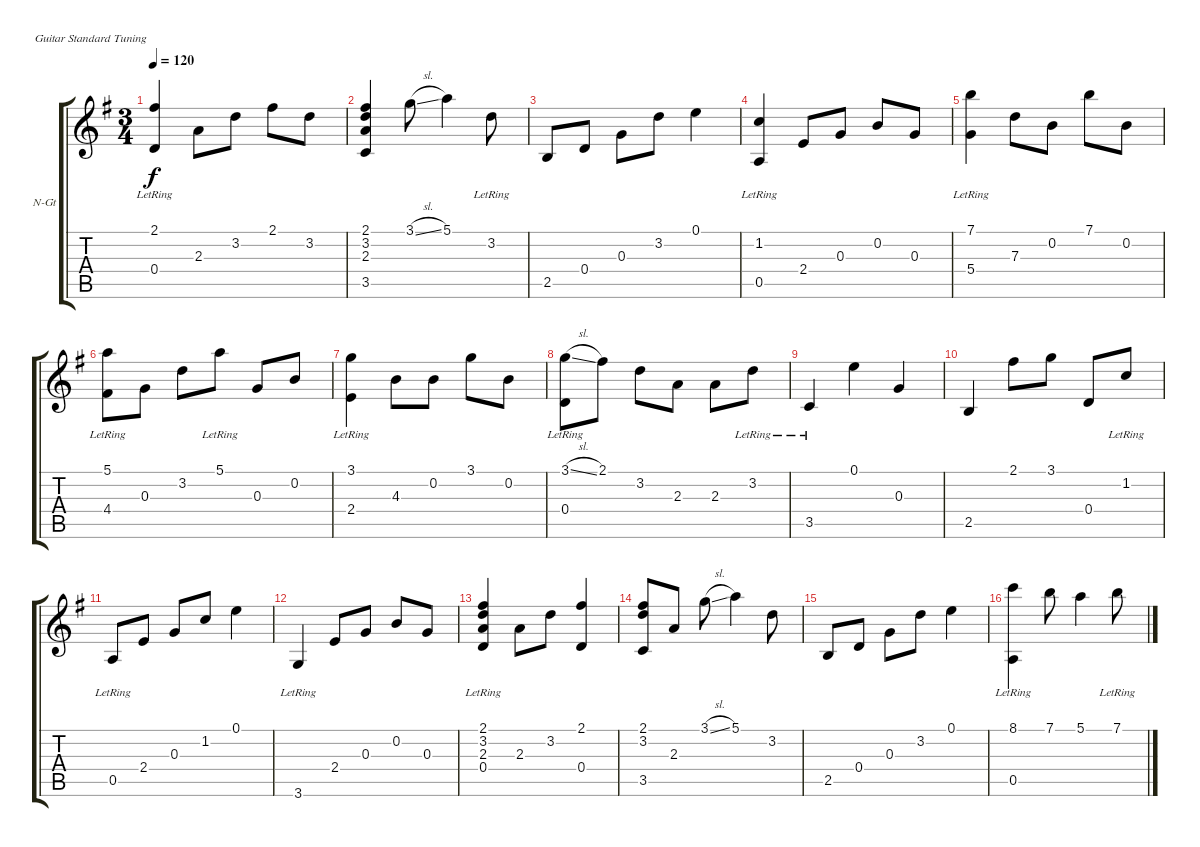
\bracketExtendMode groupsimilarinstruments
\firstSystemTrackNameOrientation horizontal
\otherSystemsTrackNameOrientation horizontal
\track ("Track 1" "N-Gt") {instrument acousticguitarnylon}
\staff {score tabs}
\tuning (E4 B3 G3 D3 A2 E2)
\ts (3 4)
\tempo 120
\clef g2
\ks g
(2.1{lr} 0.4{lr}).4{dy f} 2.3.8 3.2.8 2.1.8 3.2.8 |
(2.1 3.2 2.3 3.5).4 3.1{sl}.8 5.1.4 3.2{lr}.8 |
2.5.8 0.4.8 0.3.8 3.2.8 0.1.4 |
(1.2{lr} 0.5{lr}).4 2.4.8 0.3.8 0.2.8 0.3.8 |
(7.1{lr} 5.4{lr}).4 7.3.8 0.2.8 7.1.8 0.2.8 |
(5.1 4.4{lr}).8 0.3.8 3.2.8 5.1{lr}.8 0.3.8 0.2.8 |
(3.1{lr} 2.4{lr}).4 4.3.8 0.2.8 3.1.8 0.2.8 |
(3.1{sl} 0.4{lr}).8 2.1.8 3.2.8 2.3.8 2.3.8 3.2{lr}.8 |
3.5{lr}.4 0.1.4 0.3.4 |
2.5.4 2.1.8 3.1.8 0.4.8 1.2{lr}.8 |
0.5{lr}.8 2.4.8 0.3.8 1.2.8 0.1.4 |
3.6{lr}.4 2.4.8 0.3.8 0.2.8 0.3.8 |
(2.1{lr} 3.2 2.3 0.4{lr}).4 2.3.8 3.2.8 (2.1 0.4).4 |
(2.1 3.2 3.5).8 2.3.8 3.1{sl}.8 5.1.4 3.2.8 |
2.5.8 0.4.8 0.3.8 3.2.8 0.1.4 |
(8.1 0.5{lr}).4 7.1.8 5.1.4 7.1{lr}.8
